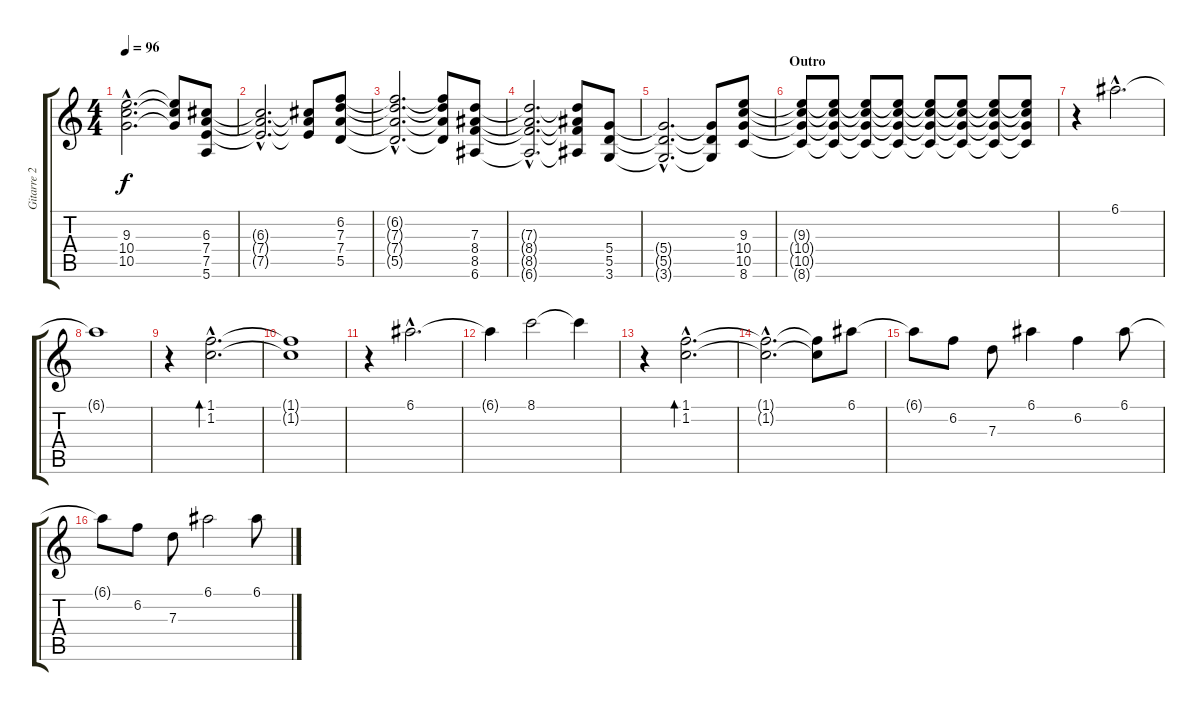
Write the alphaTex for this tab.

\track ("Gitarre 2" "Gitarre 2") {instrument overdrivenguitar}
\staff {score tabs}
\tuning (E4 B3 G3 D3 A2 E2) {hide}
\ts (4 4)
\tempo 96
\clef g2
\ks c
(9.3{hac t} 10.4{hac t} 10.5{hac t}).2{d dy f} (9.3{t} 10.4{t} 10.5{t}).8 (6.3 7.4 7.5 5.6).8 |
(6.3{hac t} 7.4{hac t} 7.5{hac t}).2{d} (6.3{t} 7.4{t} 7.5{t}).8 (6.2 7.3 7.4 5.5).8 |
(6.2{hac t} 7.3{hac t} 7.4{hac t} 5.5{hac t}).2{d} (6.2{t} 7.3{t} 7.4{t} 5.5{t}).8 (7.3 8.4 8.5 6.6).8 |
(7.3{hac t} 8.4{hac t} 8.5{hac t} 6.6{hac t}).2{d} (7.3{t} 8.4{t} 8.5{t} 6.6{t}).8 (5.4 5.5 3.6).8 |
(5.4{hac t} 5.5{hac t} 3.6{hac t}).2{d} (5.4{t} 5.5{t} 3.6{t}).8 (9.3 10.4 10.5 8.6).8 |
\section ("" "Outro")
(9.3{t} 10.4{t} 10.5{t} 8.6{t}).8{volume 11} (9.3{t} 10.4{t} 10.5{t} 8.6{t}).8{volume 9} (9.3{t} 10.4{t} 10.5{t} 8.6{t}).8{volume 8} (9.3{t} 10.4{t} 10.5{t} 8.6{t}).8{volume 7} (9.3{t} 10.4{t} 10.5{t} 8.6{t}).8{volume 5} (9.3{t} 10.4{t} 10.5{t} 8.6{t}).8{volume 3} (9.3{t} 10.4{t} 10.5{t} 8.6{t}).8{volume 2} (9.3{t} 10.4{t} 10.5{t} 8.6{t}).8{volume 0} |
r.4{volume 9 balance 5 instrument electricguitarjazz} 6.1{hac}.2{d} |
6.1{t}.1 |
r.4 (1.1{hac} 1.2{hac}).2{d bd 60} |
(1.1{t} 1.2{t}).1 |
r.4 6.1{hac}.2{d} |
6.1{t}.4 8.1.2 8.1{t}.4 |
r.4 (1.1{hac} 1.2{hac}).2{d bd 60} |
(1.1{hac t} 1.2{hac t}).2{d} (1.1{t} 1.2{t}).8 6.1.8 |
6.1{t}.8 6.2.8 7.3.8 6.1.4 6.2.4 6.1.8 |
6.1{t}.8 6.2.8 7.3.8 6.1.2 6.1.8
